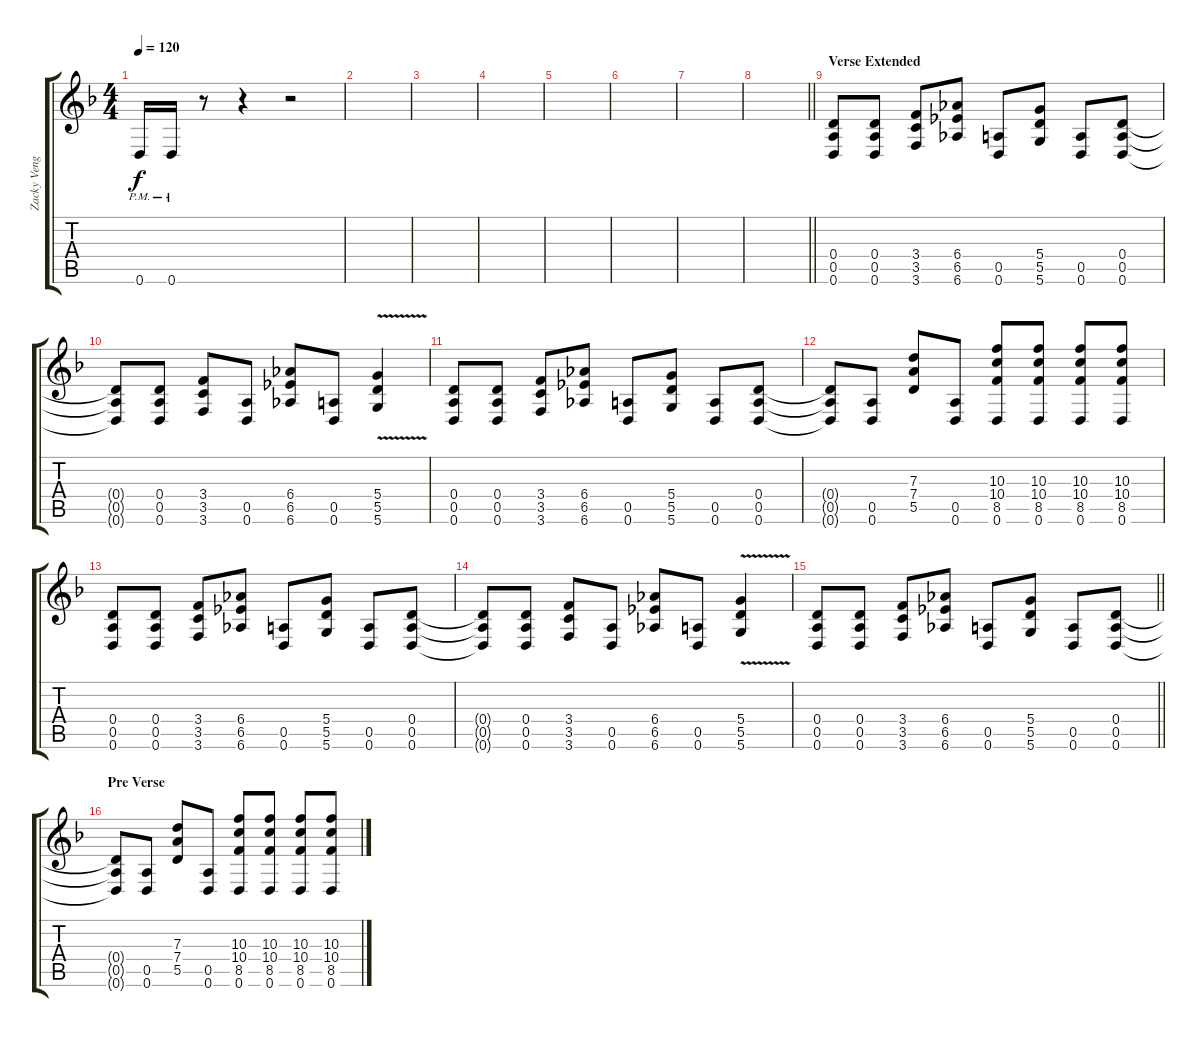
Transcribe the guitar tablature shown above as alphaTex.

\track ("Zacky Vengeance" "Zacky Veng") {instrument distortionguitar}
\staff {score tabs}
\tuning (E4 B3 G3 D3 A2 D2) {hide}
\ts (4 4)
\tempo 120
\clef g2
\ks f
0.6{pm}.16{dy f} 0.6{pm}.16 r.8 r.4 r.2 |
|
|
|
|
|
|
\barLineRight lightlight
|
\section ("" "Verse Extended")
(0.4 0.5 0.6).8 (0.4 0.5 0.6).8 (3.4 3.5 3.6).8 (6.4 6.5 6.6).8 (0.5 0.6).8 (5.4 5.5 5.6).8 (0.5 0.6).8 (0.4 0.5 0.6).8 |
(0.4{t} 0.5{t} 0.6{t}).8 (0.4 0.5 0.6).8 (3.4 3.5 3.6).8 (0.5 0.6).8 (6.4 6.5 6.6).8 (0.5 0.6).8 (5.4{v} 5.5{v} 5.6{v}).4 |
(0.4 0.5 0.6).8 (0.4 0.5 0.6).8 (3.4 3.5 3.6).8 (6.4 6.5 6.6).8 (0.5 0.6).8 (5.4 5.5 5.6).8 (0.5 0.6).8 (0.4 0.5 0.6).8 |
(0.4{t} 0.5{t} 0.6{t}).8 (0.5 0.6).8 (7.3 7.4 5.5).8 (0.5 0.6).8 (10.3 10.4 8.5 0.6).8 (10.3 10.4 8.5 0.6).8 (10.3 10.4 8.5 0.6).8 (10.3 10.4 8.5 0.6).8 |
(0.4 0.5 0.6).8 (0.4 0.5 0.6).8 (3.4 3.5 3.6).8 (6.4 6.5 6.6).8 (0.5 0.6).8 (5.4 5.5 5.6).8 (0.5 0.6).8 (0.4 0.5 0.6).8 |
(0.4{t} 0.5{t} 0.6{t}).8 (0.4 0.5 0.6).8 (3.4 3.5 3.6).8 (0.5 0.6).8 (6.4 6.5 6.6).8 (0.5 0.6).8 (5.4{v} 5.5{v} 5.6{v}).4 |
\barLineRight lightlight
(0.4 0.5 0.6).8 (0.4 0.5 0.6).8 (3.4 3.5 3.6).8 (6.4 6.5 6.6).8 (0.5 0.6).8 (5.4 5.5 5.6).8 (0.5 0.6).8 (0.4 0.5 0.6).8 |
\section ("" "Pre Verse")
(0.4{t} 0.5{t} 0.6{t}).8 (0.5 0.6).8 (7.3 7.4 5.5).8 (0.5 0.6).8 (10.3 10.4 8.5 0.6).8 (10.3 10.4 8.5 0.6).8 (10.3 10.4 8.5 0.6).8 (10.3 10.4 8.5 0.6).8
